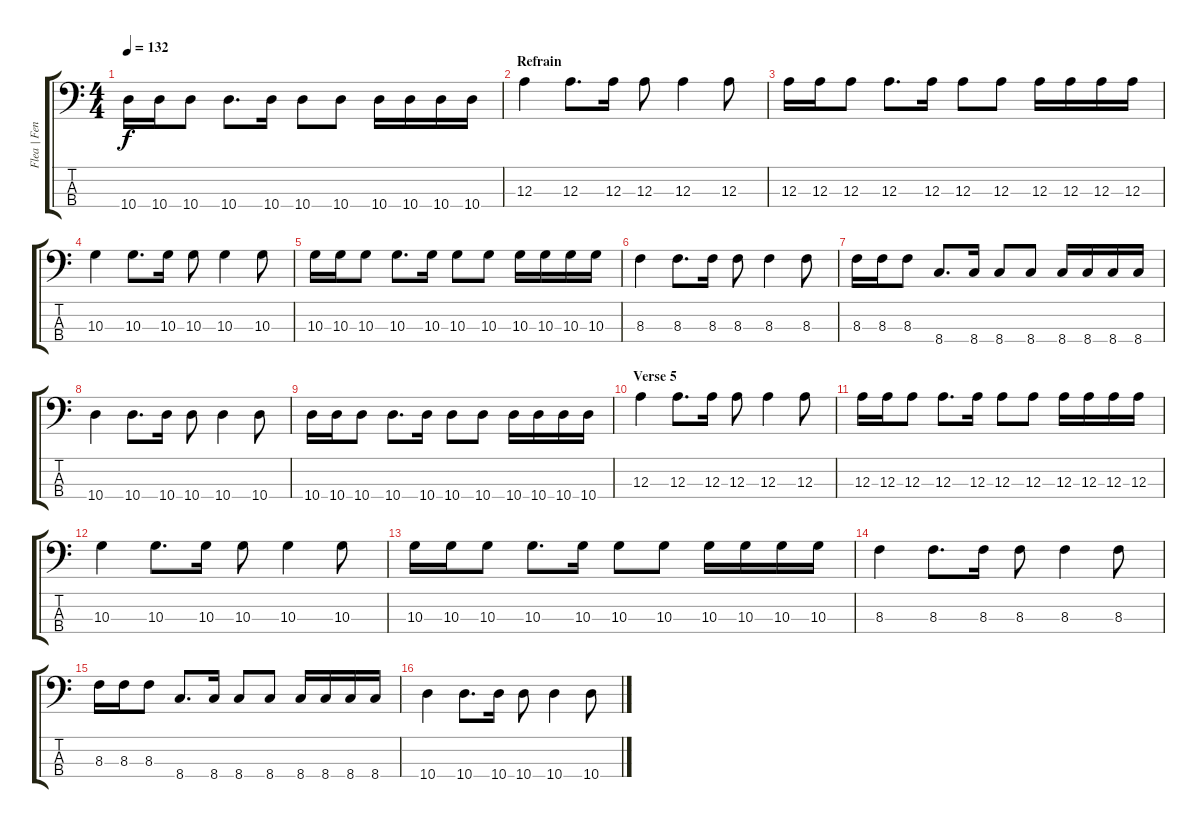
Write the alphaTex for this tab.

\track ("Flea | Fender Shell Pink Jazz | Bass" "Flea | Fen") {instrument electricbasspick}
\staff {score tabs}
\tuning (G2 D2 A1 E1) {hide}
\ts (4 4)
\tempo 132
\clef f4
\ks c
10.4.16{dy f} 10.4.16 10.4.8 10.4.8{d} 10.4.16 10.4.8 10.4.8 10.4.16 10.4.16 10.4.16 10.4.16 |
\section ("" "Refrain")
12.3.4 12.3.8{d} 12.3.16 12.3.8 12.3.4 12.3.8 |
12.3.16 12.3.16 12.3.8 12.3.8{d} 12.3.16 12.3.8 12.3.8 12.3.16 12.3.16 12.3.16 12.3.16 |
10.3.4 10.3.8{d} 10.3.16 10.3.8 10.3.4 10.3.8 |
10.3.16 10.3.16 10.3.8 10.3.8{d} 10.3.16 10.3.8 10.3.8 10.3.16 10.3.16 10.3.16 10.3.16 |
8.3.4 8.3.8{d} 8.3.16 8.3.8 8.3.4 8.3.8 |
8.3.16 8.3.16 8.3.8 8.4.8{d} 8.4.16 8.4.8 8.4.8 8.4.16 8.4.16 8.4.16 8.4.16 |
10.4.4 10.4.8{d} 10.4.16 10.4.8 10.4.4 10.4.8 |
10.4.16 10.4.16 10.4.8 10.4.8{d} 10.4.16 10.4.8 10.4.8 10.4.16 10.4.16 10.4.16 10.4.16 |
\section ("" "Verse 5")
12.3.4 12.3.8{d} 12.3.16 12.3.8 12.3.4 12.3.8 |
12.3.16 12.3.16 12.3.8 12.3.8{d} 12.3.16 12.3.8 12.3.8 12.3.16 12.3.16 12.3.16 12.3.16 |
10.3.4 10.3.8{d} 10.3.16 10.3.8 10.3.4 10.3.8 |
10.3.16 10.3.16 10.3.8 10.3.8{d} 10.3.16 10.3.8 10.3.8 10.3.16 10.3.16 10.3.16 10.3.16 |
8.3.4 8.3.8{d} 8.3.16 8.3.8 8.3.4 8.3.8 |
8.3.16 8.3.16 8.3.8 8.4.8{d} 8.4.16 8.4.8 8.4.8 8.4.16 8.4.16 8.4.16 8.4.16 |
10.4.4 10.4.8{d} 10.4.16 10.4.8 10.4.4 10.4.8
